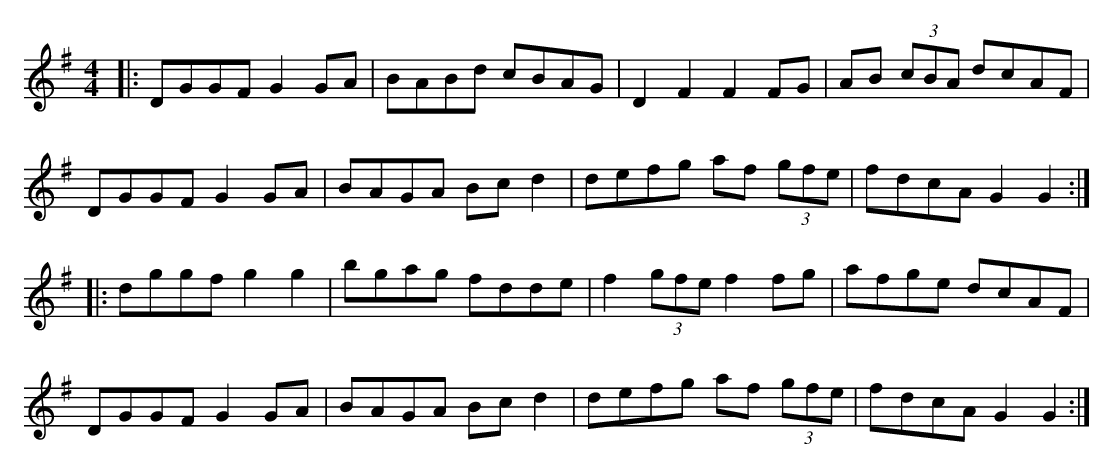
X:1
M:4/4
K:G
|:DGGF G2 GA|BABd cBAG|D2 F2 F2 FG|AB (3cBA dcAF|
DGGF G2 GA|BAGA Bc d2|defg af (3gfe|fdcA G2 G2:|
|:dggf g2 g2|bgag fdde|f2 (3gfe f2 fg|afge dcAF|
DGGF G2 GA|BAGA Bc d2|defg af (3gfe|fdcA G2 G2:|
